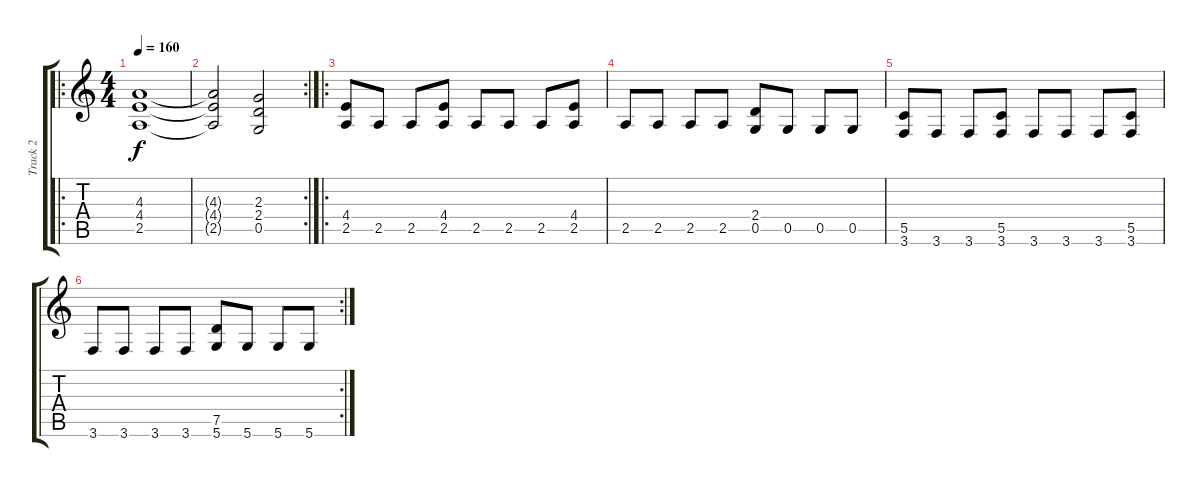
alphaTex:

\track ("Track 2" "Track 2") {instrument distortionguitar}
\staff {score tabs}
\tuning (D4 A3 F3 C3 G2 D2) {hide}
\ro
\ts (4 4)
\tempo 160
\clef g2
\ks c
(4.3 4.4 2.5).1{dy f instrument distortionguitar} |
\rc 2
(4.3{t} 4.4{t} 2.5{t}).2 (2.3 2.4 0.5).2 |
\ro
(4.4 2.5).8 2.5.8 2.5.8 (4.4 2.5).8 2.5.8 2.5.8 2.5.8 (4.4 2.5).8 |
2.5.8 2.5.8 2.5.8 2.5.8 (2.4 0.5).8 0.5.8 0.5.8 0.5.8 |
(5.5 3.6).8 3.6.8 3.6.8 (5.5 3.6).8 3.6.8 3.6.8 3.6.8 (5.5 3.6).8 |
\rc 2
3.6.8 3.6.8 3.6.8 3.6.8 (7.5 5.6).8 5.6.8 5.6.8 5.6.8
